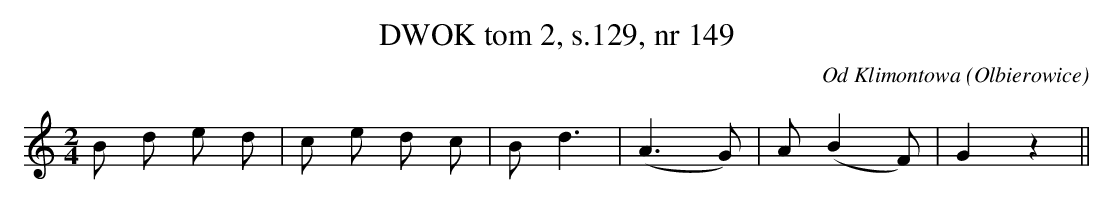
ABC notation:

X:1
T: DWOK tom 2, s.129, nr 149
O: Od Klimontowa (Olbierowice)
L: 1/16
M: 2/4
K: C
B2 d2 e2 d2|\
c2 e2 d2 c2|\
B2 d6|\
(A6G2)|\
A2 (B4F2) |\
G4 z4||
